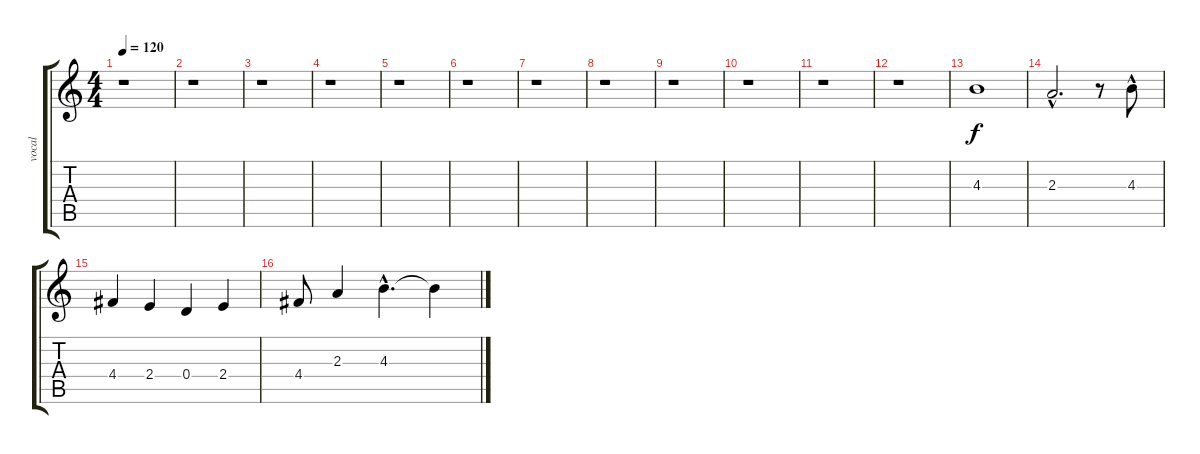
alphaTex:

\track ("vocal" "vocal") {instrument contrabass}
\staff {score tabs}
\tuning (E4 B3 G3 D3 A2 E2) {hide}
\ts (4 4)
\tempo 120
\clef g2
\ks c
r.1{dy f} |
r.1 |
r.1 |
r.1 |
r.1 |
r.1 |
r.1 |
r.1 |
r.1 |
r.1 |
r.1 |
r.1 |
4.3.1 |
2.3{hac}.2{d} r.8 4.3{hac}.8 |
4.4.4 2.4.4 0.4.4 2.4.4 |
4.4.8 2.3.4 4.3{hac}.4{d} 4.3{t}.4
